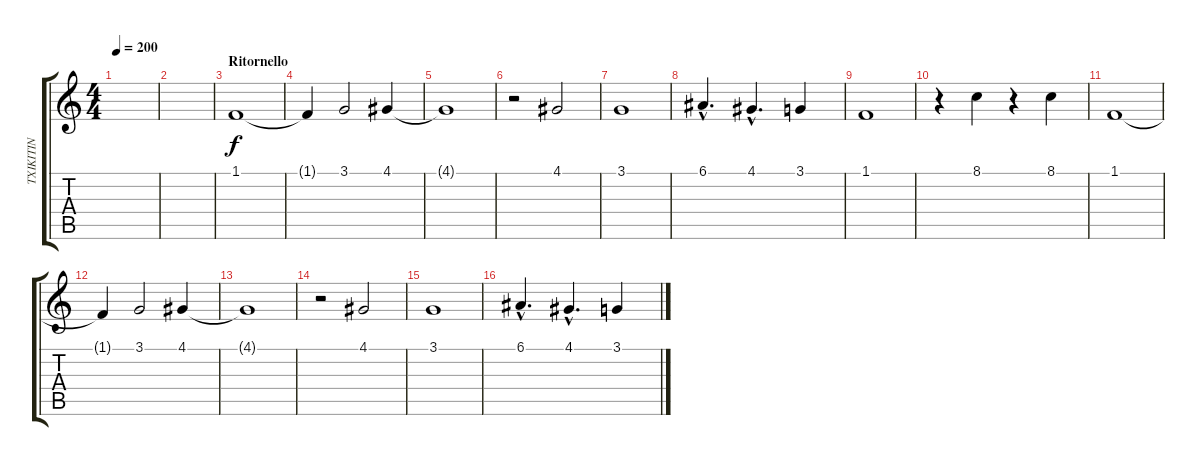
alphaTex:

\track ("TXIKITIN" "TXIKITIN") {instrument trumpet}
\staff {score tabs}
\tuning (E4 B3 G3 D3 A2 E2) {hide}
\ts (4 4)
\tempo 200
\clef g2
\ks c
|
|
\section ("" "Ritornello")
1.1.1 |
1.1{t}.4 3.1.2 4.1.4 |
4.1{t}.1 |
r.2 4.1.2 |
3.1.1 |
6.1{hac}.4{d} 4.1{hac}.4{d} 3.1.4 |
1.1.1 |
r.4 8.1.4 r.4 8.1.4 |
1.1.1 |
1.1{t}.4 3.1.2 4.1.4 |
4.1{t}.1 |
r.2 4.1.2 |
3.1.1 |
6.1{hac}.4{d} 4.1{hac}.4{d} 3.1.4
